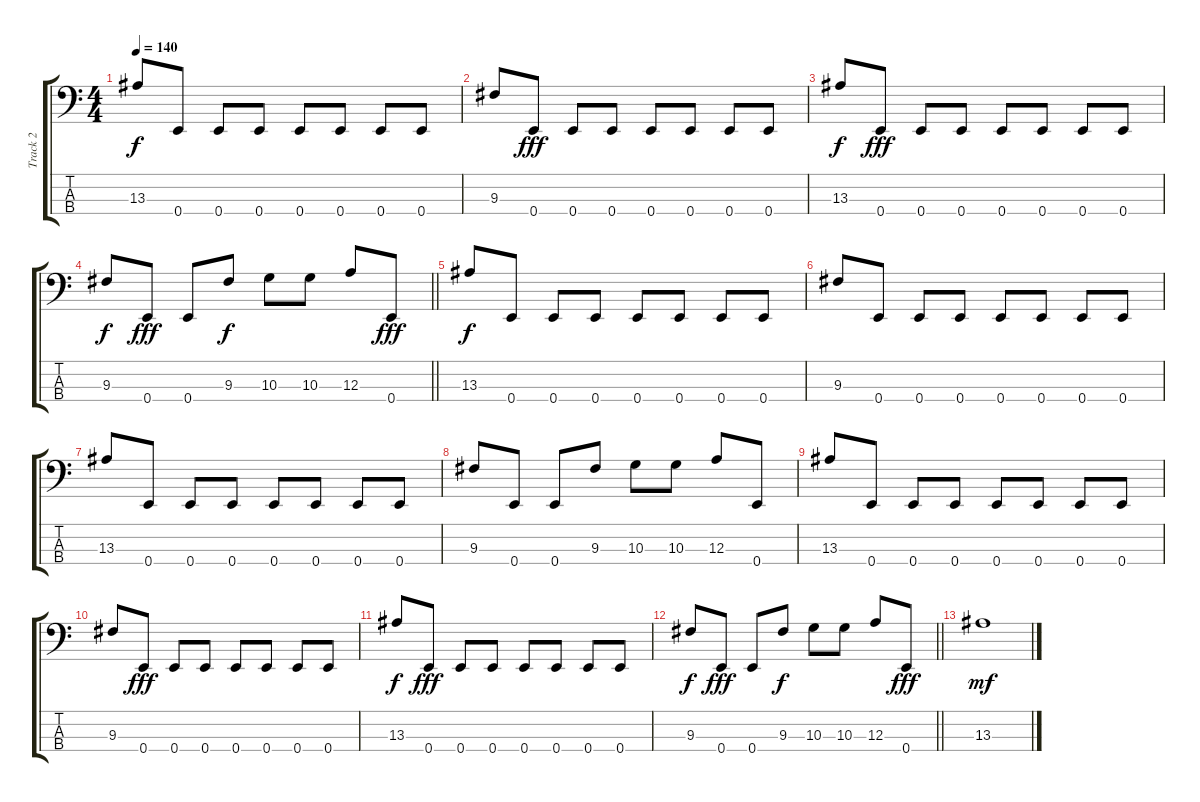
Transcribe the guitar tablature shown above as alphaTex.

\track ("Track 2" "Track 2") {instrument electricbassfinger}
\staff {score tabs}
\tuning (G2 D2 A1 E1) {hide}
\ts (4 4)
\tempo 140
\clef f4
\ks c
13.3.8{dy f} 0.4.8 0.4.8 0.4.8 0.4.8 0.4.8 0.4.8 0.4.8 |
9.3.8 0.4.8{dy fff} 0.4.8 0.4.8 0.4.8 0.4.8 0.4.8 0.4.8 |
13.3.8{dy f} 0.4.8{dy fff} 0.4.8 0.4.8 0.4.8 0.4.8 0.4.8 0.4.8 |
\barLineRight lightlight
9.3.8{dy f} 0.4.8{dy fff} 0.4.8 9.3.8{dy f} 10.3.8 10.3.8 12.3.8 0.4.8{dy fff} |
13.3.8{dy f} 0.4.8 0.4.8 0.4.8 0.4.8 0.4.8 0.4.8 0.4.8 |
9.3.8 0.4.8 0.4.8 0.4.8 0.4.8 0.4.8 0.4.8 0.4.8 |
13.3.8 0.4.8 0.4.8 0.4.8 0.4.8 0.4.8 0.4.8 0.4.8 |
9.3.8 0.4.8 0.4.8 9.3.8 10.3.8 10.3.8 12.3.8 0.4.8 |
13.3.8 0.4.8 0.4.8 0.4.8 0.4.8 0.4.8 0.4.8 0.4.8 |
9.3.8 0.4.8{dy fff} 0.4.8 0.4.8 0.4.8 0.4.8 0.4.8 0.4.8 |
13.3.8{dy f} 0.4.8{dy fff} 0.4.8 0.4.8 0.4.8 0.4.8 0.4.8 0.4.8 |
\barLineRight lightlight
9.3.8{dy f} 0.4.8{dy fff} 0.4.8 9.3.8{dy f} 10.3.8 10.3.8 12.3.8 0.4.8{dy fff} |
13.3.1{dy mf}
